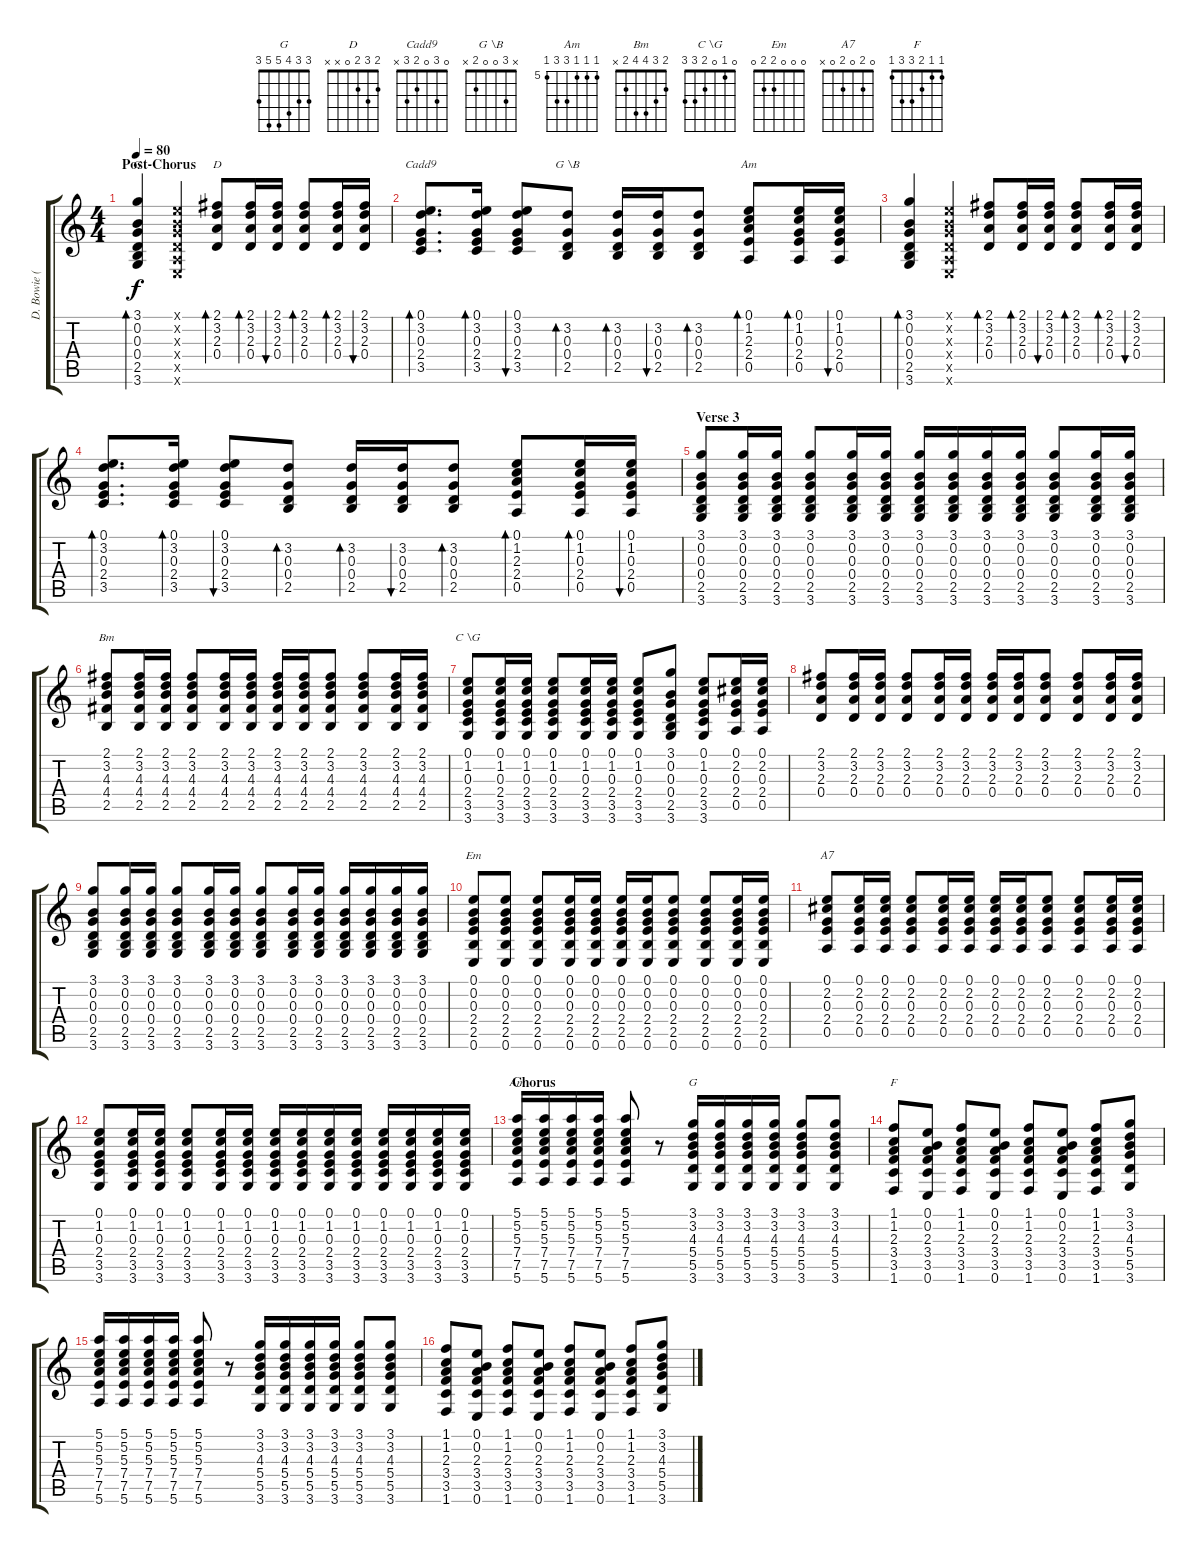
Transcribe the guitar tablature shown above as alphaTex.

\track ("D. Bowie (Guitar III)" "D. Bowie (") {instrument acousticguitarsteel}
\staff {score tabs}
\tuning (E4 B3 G3 D3 A2 E2) {hide}
\chord ("G" 3 0 0 0 2 3)
\chord ("D" 2 3 2 0 x x)
\chord ("Cadd9" 0 3 0 2 3 x)
\chord ("G \\B" x 3 0 0 2 x)
\chord ("Am" 0 1 2 2 0 x)
\chord ("Bm" 2 3 4 4 2 x)
\chord ("C \\G" 0 1 0 2 3 3)
\chord ("Em" 0 0 0 2 2 0)
\chord ("A7" 0 2 0 2 0 x)
\chord ("Am" 5 5 5 7 7 5) {firstfret 5}
\chord ("G" 3 3 4 5 5 3)
\chord ("F" 1 1 2 3 3 1)
\ts (4 4)
\section ("" "Post-Chorus")
\tempo 80
\clef g2
\ks c
(3.1 0.2 0.3 0.4 2.5 3.6).4{bd 120 ch "G" dy f} (0.1{x} 0.2{x} 0.3{x} 0.4{x} 0.5{x} 0.6{x}).4 (2.1 3.2 2.3 0.4).8{bd 120 ch "D"} (2.1 3.2 2.3 0.4).16{bd 120} (2.1 3.2 2.3 0.4).16{bu 120} (2.1 3.2 2.3 0.4).8{bd 120} (2.1 3.2 2.3 0.4).16{bd 120} (2.1 3.2 2.3 0.4).16{bu 120} |
(0.1 3.2 0.3 2.4 3.5).8{d bd 120 ch "Cadd9"} (0.1 3.2 0.3 2.4 3.5).16{bd 120} (0.1 3.2 0.3 2.4 3.5).8{bu 120} (3.2 0.3 0.4 2.5).8{bd 120 ch "G \\B"} (3.2 0.3 0.4 2.5).16{bd 120} (3.2 0.3 0.4 2.5).16{bu 120} (3.2 0.3 0.4 2.5).8{bd 120} (0.1 1.2 2.3 2.4 0.5).8{bd 120 ch "Am"} (0.1 1.2 0.3 2.4 0.5).16{bd 120} (0.1 1.2 0.3 2.4 0.5).16{bu 120} |
(3.1 0.2 0.3 0.4 2.5 3.6).4{bd 120} (0.1{x} 0.2{x} 0.3{x} 0.4{x} 0.5{x} 0.6{x}).4 (2.1 3.2 2.3 0.4).8{bd 120} (2.1 3.2 2.3 0.4).16{bd 120} (2.1 3.2 2.3 0.4).16{bu 120} (2.1 3.2 2.3 0.4).8{bd 120} (2.1 3.2 2.3 0.4).16{bd 120} (2.1 3.2 2.3 0.4).16{bu 120} |
(0.1 3.2 0.3 2.4 3.5).8{d bd 120} (0.1 3.2 0.3 2.4 3.5).16{bd 120} (0.1 3.2 0.3 2.4 3.5).8{bu 120} (3.2 0.3 0.4 2.5).8{bd 120} (3.2 0.3 0.4 2.5).16{bd 120} (3.2 0.3 0.4 2.5).16{bu 120} (3.2 0.3 0.4 2.5).8{bd 120} (0.1 1.2 2.3 2.4 0.5).8{bd 120} (0.1 1.2 0.3 2.4 0.5).16{bd 120} (0.1 1.2 0.3 2.4 0.5).16{bu 120} |
\section ("" "Verse 3")
(3.1 0.2 0.3 0.4 2.5 3.6).8 (3.1 0.2 0.3 0.4 2.5 3.6).16 (3.1 0.2 0.3 0.4 2.5 3.6).16 (3.1 0.2 0.3 0.4 2.5 3.6).8 (3.1 0.2 0.3 0.4 2.5 3.6).16 (3.1 0.2 0.3 0.4 2.5 3.6).16 (3.1 0.2 0.3 0.4 2.5 3.6).16 (3.1 0.2 0.3 0.4 2.5 3.6).16 (3.1 0.2 0.3 0.4 2.5 3.6).16 (3.1 0.2 0.3 0.4 2.5 3.6).16 (3.1 0.2 0.3 0.4 2.5 3.6).8 (3.1 0.2 0.3 0.4 2.5 3.6).16 (3.1 0.2 0.3 0.4 2.5 3.6).16 |
(2.1 3.2 4.3 4.4 2.5).8{ch "Bm"} (2.1 3.2 4.3 4.4 2.5).16 (2.1 3.2 4.3 4.4 2.5).16 (2.1 3.2 4.3 4.4 2.5).8 (2.1 3.2 4.3 4.4 2.5).16 (2.1 3.2 4.3 4.4 2.5).16 (2.1 3.2 4.3 4.4 2.5).16 (2.1 3.2 4.3 4.4 2.5).16 (2.1 3.2 4.3 4.4 2.5).8 (2.1 3.2 4.3 4.4 2.5).8 (2.1 3.2 4.3 4.4 2.5).16 (2.1 3.2 4.3 4.4 2.5).16 |
(0.1 1.2 0.3 2.4 3.5 3.6).8{ch "C \\G"} (0.1 1.2 0.3 2.4 3.5 3.6).16 (0.1 1.2 0.3 2.4 3.5 3.6).16 (0.1 1.2 0.3 2.4 3.5 3.6).8 (0.1 1.2 0.3 2.4 3.5 3.6).16 (0.1 1.2 0.3 2.4 3.5 3.6).16 (0.1 1.2 0.3 2.4 3.5 3.6).8 (3.1 0.2 0.3 0.4 2.5 3.6).8 (0.1 1.2 0.3 2.4 3.5 3.6).8 (0.1 2.2 0.3 2.4 0.5).16 (0.1 2.2 0.3 2.4 0.5).16 |
(2.1 3.2 2.3 0.4).8 (2.1 3.2 2.3 0.4).16 (2.1 3.2 2.3 0.4).16 (2.1 3.2 2.3 0.4).8 (2.1 3.2 2.3 0.4).16 (2.1 3.2 2.3 0.4).16 (2.1 3.2 2.3 0.4).16 (2.1 3.2 2.3 0.4).16 (2.1 3.2 2.3 0.4).8 (2.1 3.2 2.3 0.4).8 (2.1 3.2 2.3 0.4).16 (2.1 3.2 2.3 0.4).16 |
(3.1 0.2 0.3 0.4 2.5 3.6).8 (3.1 0.2 0.3 0.4 2.5 3.6).16 (3.1 0.2 0.3 0.4 2.5 3.6).16 (3.1 0.2 0.3 0.4 2.5 3.6).8 (3.1 0.2 0.3 0.4 2.5 3.6).16 (3.1 0.2 0.3 0.4 2.5 3.6).16 (3.1 0.2 0.3 0.4 2.5 3.6).8 (3.1 0.2 0.3 0.4 2.5 3.6).16 (3.1 0.2 0.3 0.4 2.5 3.6).16 (3.1 0.2 0.3 0.4 2.5 3.6).16 (3.1 0.2 0.3 0.4 2.5 3.6).16 (3.1 0.2 0.3 0.4 2.5 3.6).16 (3.1 0.2 0.3 0.4 2.5 3.6).16 |
(0.1 0.2 0.3 2.4 2.5 0.6).8{ch "Em"} (0.1 0.2 0.3 2.4 2.5 0.6).8 (0.1 0.2 0.3 2.4 2.5 0.6).8 (0.1 0.2 0.3 2.4 2.5 0.6).16 (0.1 0.2 0.3 2.4 2.5 0.6).16 (0.1 0.2 0.3 2.4 2.5 0.6).16 (0.1 0.2 0.3 2.4 2.5 0.6).16 (0.1 0.2 0.3 2.4 2.5 0.6).8 (0.1 0.2 0.3 2.4 2.5 0.6).8 (0.1 0.2 0.3 2.4 2.5 0.6).16 (0.1 0.2 0.3 2.4 2.5 0.6).16 |
(0.1 2.2 0.3 2.4 0.5).8{ch "A7"} (0.1 2.2 0.3 2.4 0.5).16 (0.1 2.2 0.3 2.4 0.5).16 (0.1 2.2 0.3 2.4 0.5).8 (0.1 2.2 0.3 2.4 0.5).16 (0.1 2.2 0.3 2.4 0.5).16 (0.1 2.2 0.3 2.4 0.5).16 (0.1 2.2 0.3 2.4 0.5).16 (0.1 2.2 0.3 2.4 0.5).8 (0.1 2.2 0.3 2.4 0.5).8 (0.1 2.2 0.3 2.4 0.5).16 (0.1 2.2 0.3 2.4 0.5).16 |
(0.1 1.2 0.3 2.4 3.5 3.6).8 (0.1 1.2 0.3 2.4 3.5 3.6).16 (0.1 1.2 0.3 2.4 3.5 3.6).16 (0.1 1.2 0.3 2.4 3.5 3.6).8 (0.1 1.2 0.3 2.4 3.5 3.6).16 (0.1 1.2 0.3 2.4 3.5 3.6).16 (0.1 1.2 0.3 2.4 3.5 3.6).16 (0.1 1.2 0.3 2.4 3.5 3.6).16 (0.1 1.2 0.3 2.4 3.5 3.6).16 (0.1 1.2 0.3 2.4 3.5 3.6).16 (0.1 1.2 0.3 2.4 3.5 3.6).16 (0.1 1.2 0.3 2.4 3.5 3.6).16 (0.1 1.2 0.3 2.4 3.5 3.6).16 (0.1 1.2 0.3 2.4 3.5 3.6).16 |
\section ("" "Chorus")
(5.1 5.2 5.3 7.4 7.5 5.6).16{ch "Am"} (5.1 5.2 5.3 7.4 7.5 5.6).16 (5.1 5.2 5.3 7.4 7.5 5.6).16 (5.1 5.2 5.3 7.4 7.5 5.6).16 (5.1 5.2 5.3 7.4 7.5 5.6).8 r.8 (3.1 3.2 4.3 5.4 5.5 3.6).16{ch "G"} (3.1 3.2 4.3 5.4 5.5 3.6).16 (3.1 3.2 4.3 5.4 5.5 3.6).16 (3.1 3.2 4.3 5.4 5.5 3.6).16 (3.1 3.2 4.3 5.4 5.5 3.6).8 (3.1 3.2 4.3 5.4 5.5 3.6).8 |
(1.1 1.2 2.3 3.4 3.5 1.6).8{ch "F"} (0.1 0.2 2.3 3.4 3.5 0.6).8 (1.1 1.2 2.3 3.4 3.5 1.6).8 (0.1 0.2 2.3 3.4 3.5 0.6).8 (1.1 1.2 2.3 3.4 3.5 1.6).8 (0.1 0.2 2.3 3.4 3.5 0.6).8 (1.1 1.2 2.3 3.4 3.5 1.6).8 (3.1 3.2 4.3 5.4 5.5 3.6).8 |
(5.1 5.2 5.3 7.4 7.5 5.6).16 (5.1 5.2 5.3 7.4 7.5 5.6).16 (5.1 5.2 5.3 7.4 7.5 5.6).16 (5.1 5.2 5.3 7.4 7.5 5.6).16 (5.1 5.2 5.3 7.4 7.5 5.6).8 r.8 (3.1 3.2 4.3 5.4 5.5 3.6).16 (3.1 3.2 4.3 5.4 5.5 3.6).16 (3.1 3.2 4.3 5.4 5.5 3.6).16 (3.1 3.2 4.3 5.4 5.5 3.6).16 (3.1 3.2 4.3 5.4 5.5 3.6).8 (3.1 3.2 4.3 5.4 5.5 3.6).8 |
(1.1 1.2 2.3 3.4 3.5 1.6).8 (0.1 0.2 2.3 3.4 3.5 0.6).8 (1.1 1.2 2.3 3.4 3.5 1.6).8 (0.1 0.2 2.3 3.4 3.5 0.6).8 (1.1 1.2 2.3 3.4 3.5 1.6).8 (0.1 0.2 2.3 3.4 3.5 0.6).8 (1.1 1.2 2.3 3.4 3.5 1.6).8 (3.1 3.2 4.3 5.4 5.5 3.6).8
